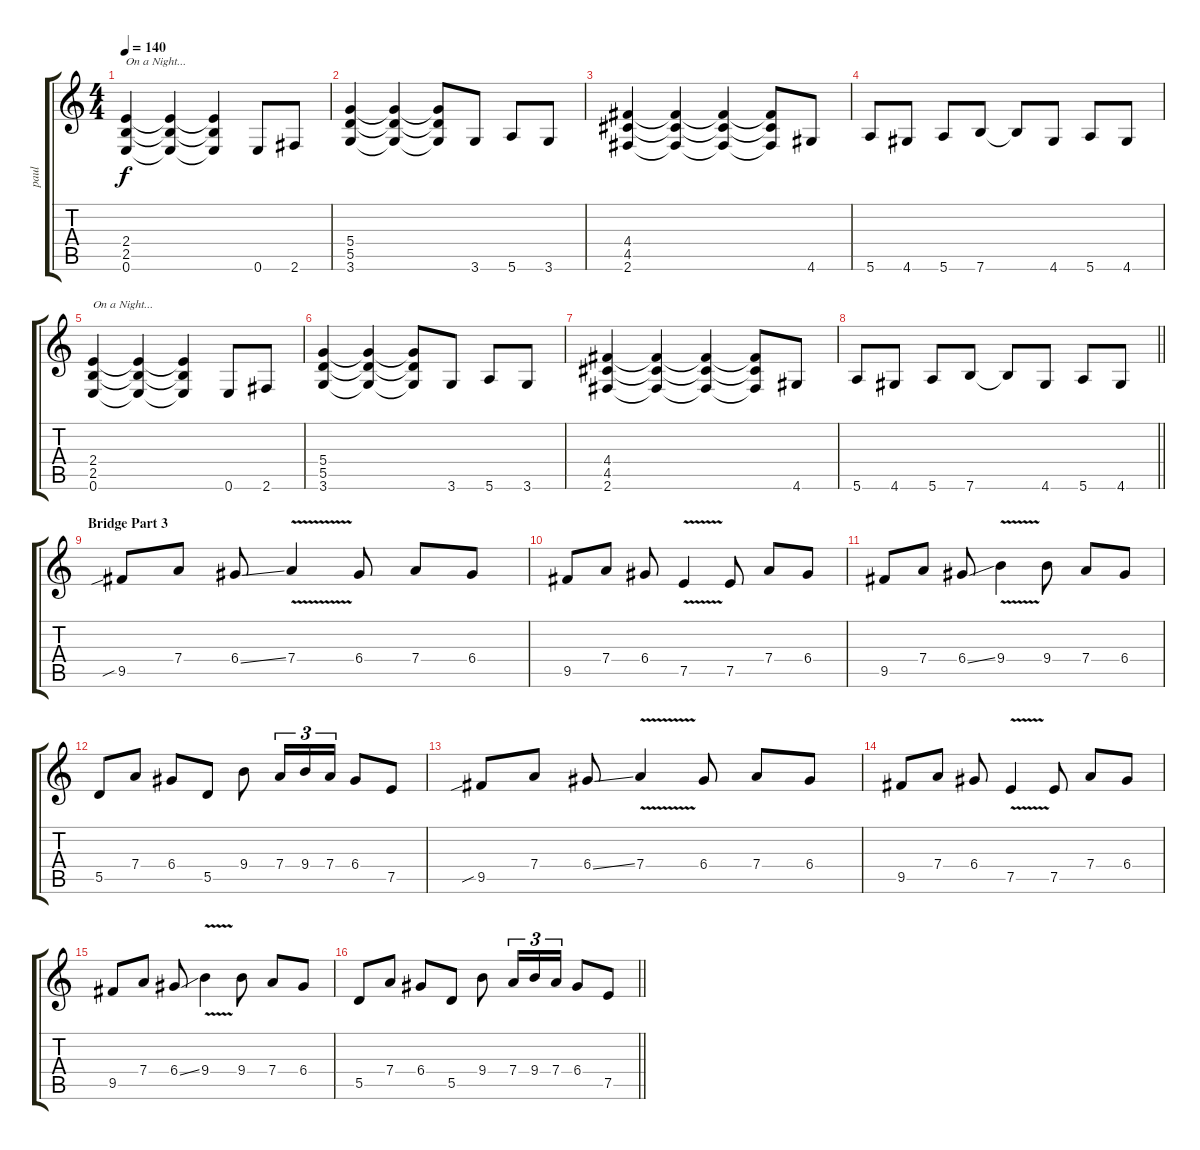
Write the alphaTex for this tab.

\track ("paul" "paul") {instrument distortionguitar}
\staff {score tabs}
\tuning (E4 B3 G3 D3 A2 E2) {hide}
\ts (4 4)
\tempo 140
\clef g2
\ks c
(2.4 2.5 0.6).4{txt "On a Night..." dy f} (2.4{t} 2.5{t} 0.6{t}).4 (2.4{t} 2.5{t} 0.6{t}).4 0.6.8 2.6.8 |
(5.4 5.5 3.6).4 (5.4{t} 5.5{t} 3.6{t}).4 (5.4{t} 5.5{t} 3.6{t}).8 3.6.8 5.6.8 3.6.8 |
(4.4 4.5 2.6).4 (4.4{t} 4.5{t} 2.6{t}).4 (4.4{t} 4.5{t} 2.6{t}).4 (4.4{t} 4.5{t} 2.6{t}).8 4.6.8 |
5.6.8 4.6.8 5.6.8 7.6.8 7.6{t}.8 4.6.8 5.6.8 4.6.8 |
(2.4 2.5 0.6).4{txt "On a Night..."} (2.4{t} 2.5{t} 0.6{t}).4 (2.4{t} 2.5{t} 0.6{t}).4 0.6.8 2.6.8 |
(5.4 5.5 3.6).4 (5.4{t} 5.5{t} 3.6{t}).4 (5.4{t} 5.5{t} 3.6{t}).8 3.6.8 5.6.8 3.6.8 |
(4.4 4.5 2.6).4 (4.4{t} 4.5{t} 2.6{t}).4 (4.4{t} 4.5{t} 2.6{t}).4 (4.4{t} 4.5{t} 2.6{t}).8 4.6.8 |
\barLineRight lightlight
5.6.8 4.6.8 5.6.8 7.6.8 7.6{t}.8 4.6.8 5.6.8 4.6.8 |
\section ("" "Bridge Part 3")
9.5{sib}.8 7.4.8 6.4{ss}.8 7.4{v}.4 6.4.8 7.4.8 6.4.8 |
9.5.8 7.4.8 6.4.8 7.5{v}.4 7.5.8 7.4.8 6.4.8 |
9.5.8 7.4.8 6.4{ss}.8 9.4{v}.4 9.4.8 7.4.8 6.4.8 |
5.5.8 7.4.8 6.4.8 5.5.8 9.4.8 7.4.16{tu (3 2)} 9.4.16{tu (3 2)} 7.4.16{tu (3 2)} 6.4.8 7.5.8 |
9.5{sib}.8 7.4.8 6.4{ss}.8 7.4{v}.4 6.4.8 7.4.8 6.4.8 |
9.5.8 7.4.8 6.4.8 7.5{v}.4 7.5.8 7.4.8 6.4.8 |
9.5.8 7.4.8 6.4{ss}.8 9.4{v}.4 9.4.8 7.4.8 6.4.8 |
\barLineRight lightlight
5.5.8 7.4.8 6.4.8 5.5.8 9.4.8 7.4.16{tu (3 2)} 9.4.16{tu (3 2)} 7.4.16{tu (3 2)} 6.4.8 7.5.8
